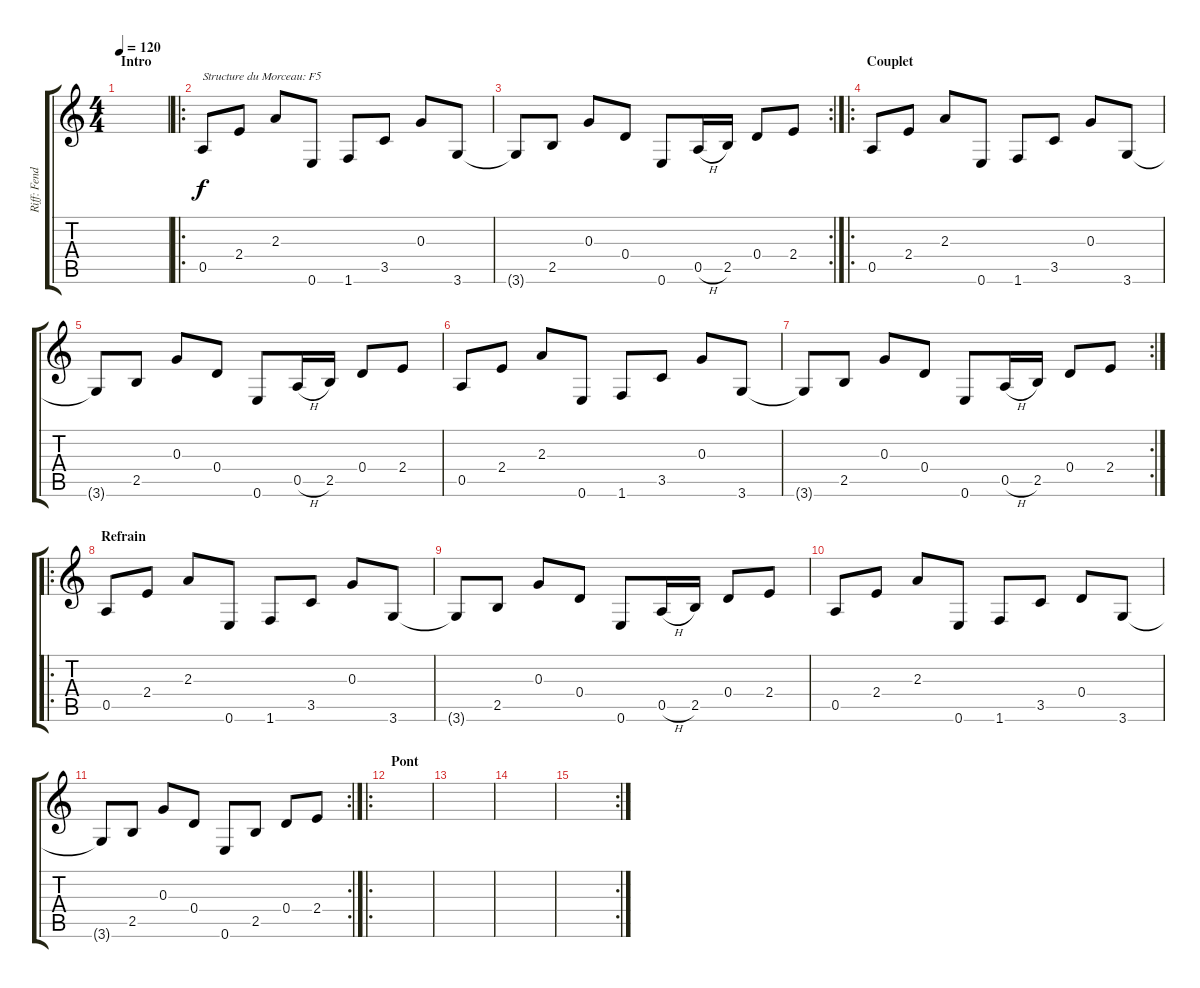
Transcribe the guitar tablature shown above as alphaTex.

\track ("Riff: Fender Esquire" "Riff: Fend") {instrument acousticguitarsteel}
\staff {score tabs}
\tuning (E4 B3 G3 D3 A2 E2) {hide}
\ts (4 4)
\section ("" "Intro")
\tempo 120
\clef g2
\ks c
|
\ro
0.5.8{txt "Structure du Morceau: F5"} 2.4.8 2.3.8 0.6.8 1.6.8 3.5.8 0.3.8 3.6.8 |
\rc 2
3.6{t}.8 2.5.8 0.3.8 0.4.8 0.6.8 0.5{h}.16 2.5.16 0.4.8 2.4.8 |
\ro
\section ("" "Couplet")
0.5.8{volume 12} 2.4.8 2.3.8 0.6.8 1.6.8 3.5.8 0.3.8 3.6.8 |
3.6{t}.8 2.5.8 0.3.8 0.4.8 0.6.8 0.5{h}.16 2.5.16 0.4.8 2.4.8 |
0.5.8 2.4.8 2.3.8 0.6.8 1.6.8 3.5.8 0.3.8 3.6.8 |
\rc 2
3.6{t}.8 2.5.8 0.3.8 0.4.8 0.6.8 0.5{h}.16 2.5.16 0.4.8 2.4.8 |
\ro
\section ("" "Refrain")
0.5.8 2.4.8 2.3.8 0.6.8 1.6.8 3.5.8 0.3.8 3.6.8 |
3.6{t}.8 2.5.8 0.3.8 0.4.8 0.6.8 0.5{h}.16 2.5.16 0.4.8 2.4.8 |
0.5.8 2.4.8 2.3.8 0.6.8 1.6.8 3.5.8 0.4.8 3.6.8 |
\rc 2
3.6{t}.8 2.5.8 0.3.8 0.4.8 0.6.8 2.5.8 0.4.8 2.4.8 |
\ro
\section ("" "Pont")
|
|
|
\rc 2
